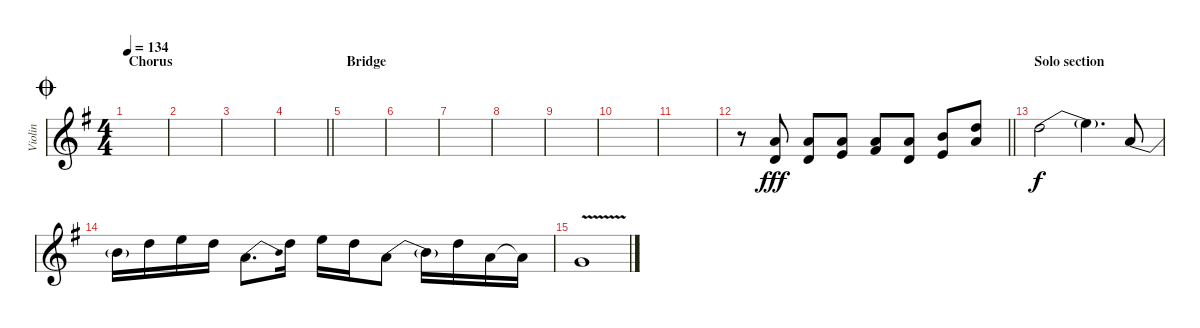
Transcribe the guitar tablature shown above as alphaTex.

\track ("Violin" "Violin") {instrument violin}
\staff {score}
\tuning (E4 B3 G3 D3 A2 E2) {hide}
\ts (4 4)
\section ("" "Chorus")
\jump coda
\tempo 134
\clef g2
\ks g
|
|
|
\barLineRight lightlight
|
\section ("" "Bridge")
|
|
|
|
|
|
|
\barLineRight lightlight
r.8 (10.2 7.3).8{dy fff} (10.2 7.3).8 (10.2 9.3).8 (10.2 11.3).8 (10.2 7.3).8 (12.2 9.3).8 (15.2 14.3).8 |
\section ("" "Solo section")
15.2{be (bend 0 0 60 4)}.2{dy f} 15.2{be (custom 0 4 15 4 30 0 60 0) t}.4{d} 14.3{be (bend 0 0 60 4)}.8 |
14.3{t}.16 15.2.16 12.1.16 15.2.16 14.3{be (bend 0 0 60 4)}.8{d} 15.2.16 12.1.16 15.2.16 14.3{be (bend 0 0 60 4)}.8 14.3{t}.16 15.2.16 14.3.16 14.3{t}.16 |
12.3{v}.1
